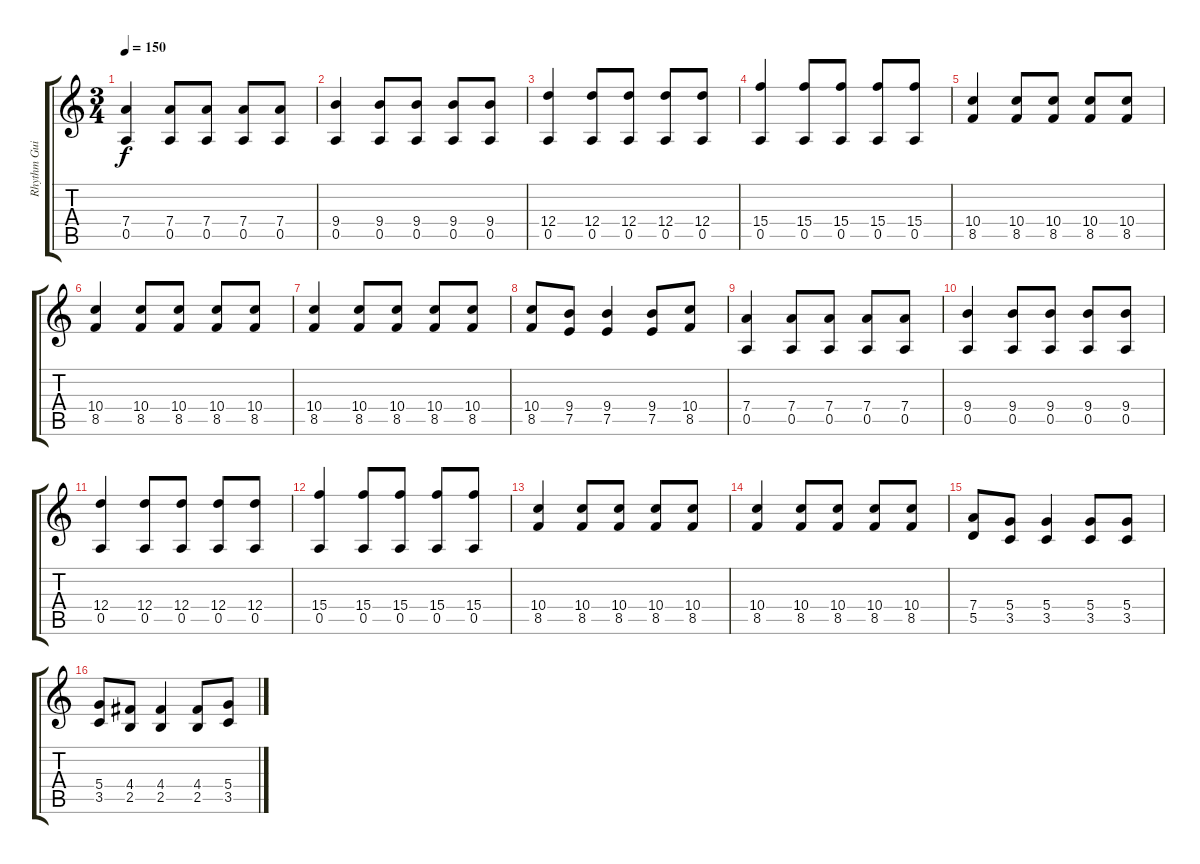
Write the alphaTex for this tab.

\track ("Rhythm Guitar" "Rhythm Gui") {instrument distortionguitar}
\staff {score tabs}
\tuning (E4 B3 G3 D3 A2 E2) {hide}
\ts (3 4)
\tempo 150
\clef g2
\ks c
(7.4 0.5).4{dy f} (7.4 0.5).8 (7.4 0.5).8 (7.4 0.5).8 (7.4 0.5).8 |
(9.4 0.5).4 (9.4 0.5).8 (9.4 0.5).8 (9.4 0.5).8 (9.4 0.5).8 |
(12.4 0.5).4 (12.4 0.5).8 (12.4 0.5).8 (12.4 0.5).8 (12.4 0.5).8 |
(15.4 0.5).4 (15.4 0.5).8 (15.4 0.5).8 (15.4 0.5).8 (15.4 0.5).8 |
(10.4 8.5).4 (10.4 8.5).8 (10.4 8.5).8 (10.4 8.5).8 (10.4 8.5).8 |
(10.4 8.5).4 (10.4 8.5).8 (10.4 8.5).8 (10.4 8.5).8 (10.4 8.5).8 |
(10.4 8.5).4 (10.4 8.5).8 (10.4 8.5).8 (10.4 8.5).8 (10.4 8.5).8 |
(10.4 8.5).8 (9.4 7.5).8 (9.4 7.5).4 (9.4 7.5).8 (10.4 8.5).8 |
(7.4 0.5).4 (7.4 0.5).8 (7.4 0.5).8 (7.4 0.5).8 (7.4 0.5).8 |
(9.4 0.5).4 (9.4 0.5).8 (9.4 0.5).8 (9.4 0.5).8 (9.4 0.5).8 |
(12.4 0.5).4 (12.4 0.5).8 (12.4 0.5).8 (12.4 0.5).8 (12.4 0.5).8 |
(15.4 0.5).4 (15.4 0.5).8 (15.4 0.5).8 (15.4 0.5).8 (15.4 0.5).8 |
(10.4 8.5).4 (10.4 8.5).8 (10.4 8.5).8 (10.4 8.5).8 (10.4 8.5).8 |
(10.4 8.5).4 (10.4 8.5).8 (10.4 8.5).8 (10.4 8.5).8 (10.4 8.5).8 |
(7.4 5.5).8 (5.4 3.5).8 (5.4 3.5).4 (5.4 3.5).8 (5.4 3.5).8 |
(5.4 3.5).8 (4.4 2.5).8 (4.4 2.5).4 (4.4 2.5).8 (5.4 3.5).8
